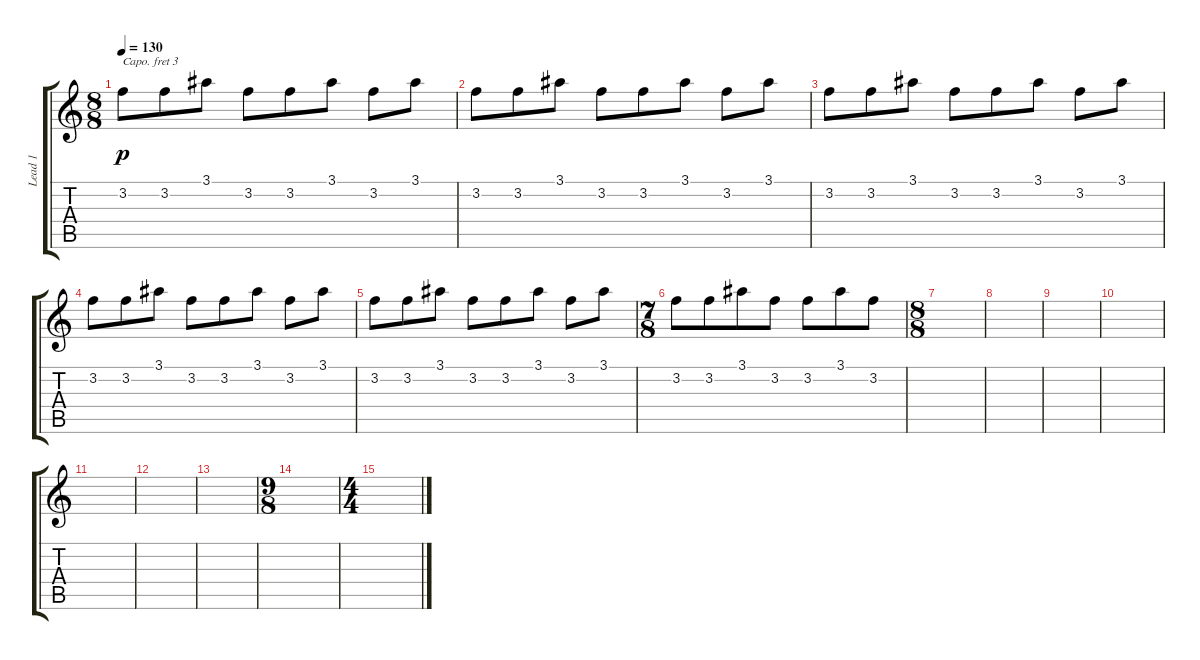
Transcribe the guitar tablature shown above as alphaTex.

\track ("Lead 1" "Lead 1") {instrument acousticguitarsteel}
\staff {score tabs}
\capo 3
\tuning (E4 B3 G3 D3 A2 E2) {hide}
\ts (8 8)
\tempo 130
\clef g2
\ks c
3.2.8{dy p} 3.2.8 3.1.8 3.2.8 3.2.8 3.1.8 3.2.8 3.1.8 |
3.2.8 3.2.8 3.1.8 3.2.8 3.2.8 3.1.8 3.2.8 3.1.8 |
3.2.8 3.2.8 3.1.8 3.2.8 3.2.8 3.1.8 3.2.8 3.1.8 |
3.2.8 3.2.8 3.1.8 3.2.8 3.2.8 3.1.8 3.2.8 3.1.8 |
3.2.8 3.2.8 3.1.8 3.2.8 3.2.8 3.1.8 3.2.8 3.1.8 |
\ts (7 8)
3.2.8 3.2.8 3.1.8 3.2.8 3.2.8 3.1.8 3.2.8 |
\ts (8 8)
|
|
|
|
|
|
|
\ts (9 8)
|
\ts (4 4)
